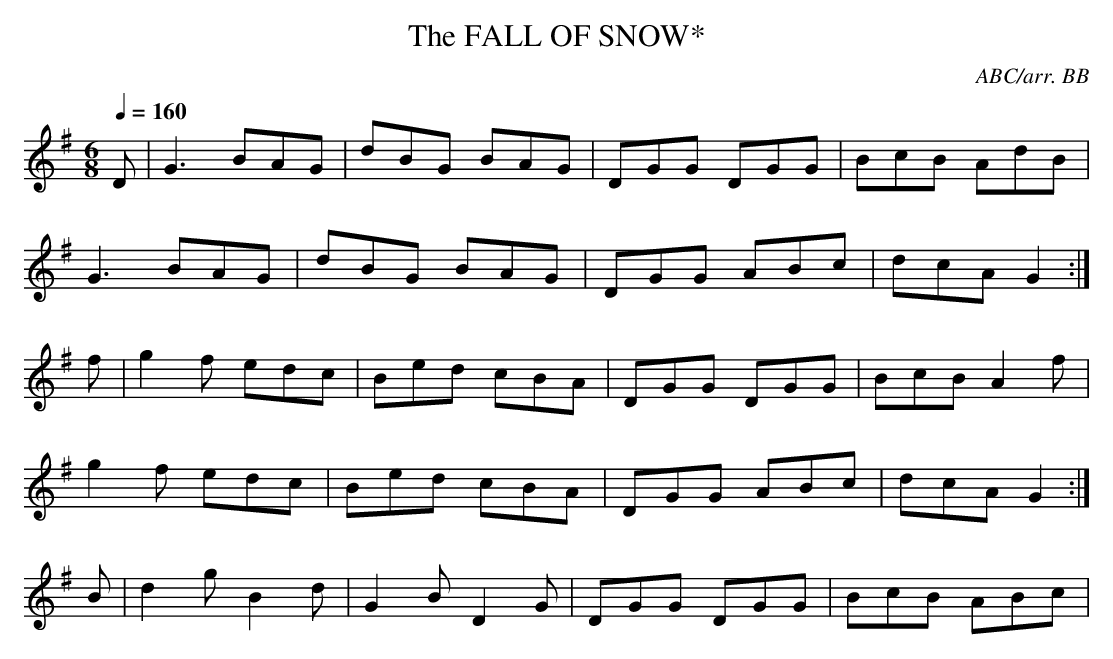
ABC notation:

X:1
T:FALL OF SNOW*, The
C:ABC/arr. BB
L:1/8
Q:1/4=160
M:6/8
K:G
D|G3 BAG|dBG BAG|DGG DGG|BcB AdB|
G3 BAG|dBG BAG|DGG ABc|dcA G2 :|
f|g2f edc|Bed cBA|DGG DGG|BcB A2f|
g2f edc|Bed cBA|DGG ABc|dcA G2 :|
B|d2g B2d|G2B D2G|DGG DGG|BcB ABc|
"d2g B2d|G2B D2G|DGG ABc|dcA G2 :|
